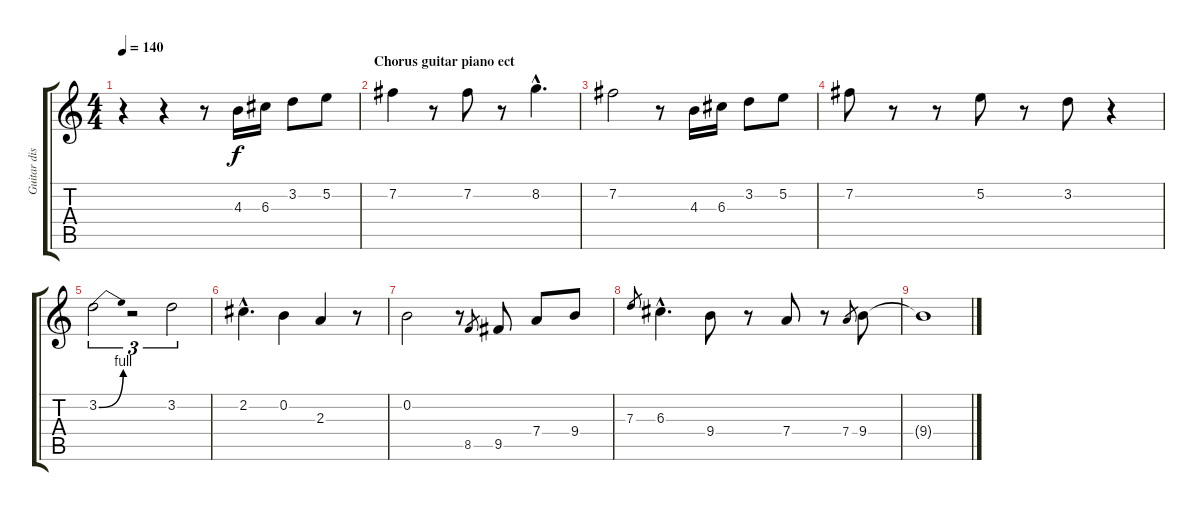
\track ("Guitar disto" "Guitar dis") {instrument distortionguitar}
\staff {score tabs}
\tuning (E4 B3 G3 D3 A2 E2) {hide}
\ts (4 4)
\tempo 140
\clef g2
\ks c
r.4{dy f volume 12} r.4 r.8 4.3.16 6.3.16 3.2.8 5.2.8 |
\section ("" "Chorus guitar piano ect")
7.2.4 r.8 7.2.8 r.8 8.2{hac}.4{d} |
7.2.2{volume 12} r.8 4.3.16 6.3.16 3.2.8 5.2.8 |
7.2.8 r.8 r.8 5.2.8 r.8 3.2.8 r.4 |
3.2{be (bend 0 0 60 4)}.2{tu (3 2)} r.2{tu (3 2)} 3.2.2{tu (3 2)} |
2.2{hac}.4{d} 0.2.4 2.3.4 r.8 |
0.2.2 r.8 8.5.8{gr} 9.5.8 7.4.8 9.4.8 |
7.3.8{gr} 6.3{hac}.4{d} 9.4.8 r.8 7.4.8 r.8 7.4.8{gr} 9.4.8 |
9.4{t}.1
